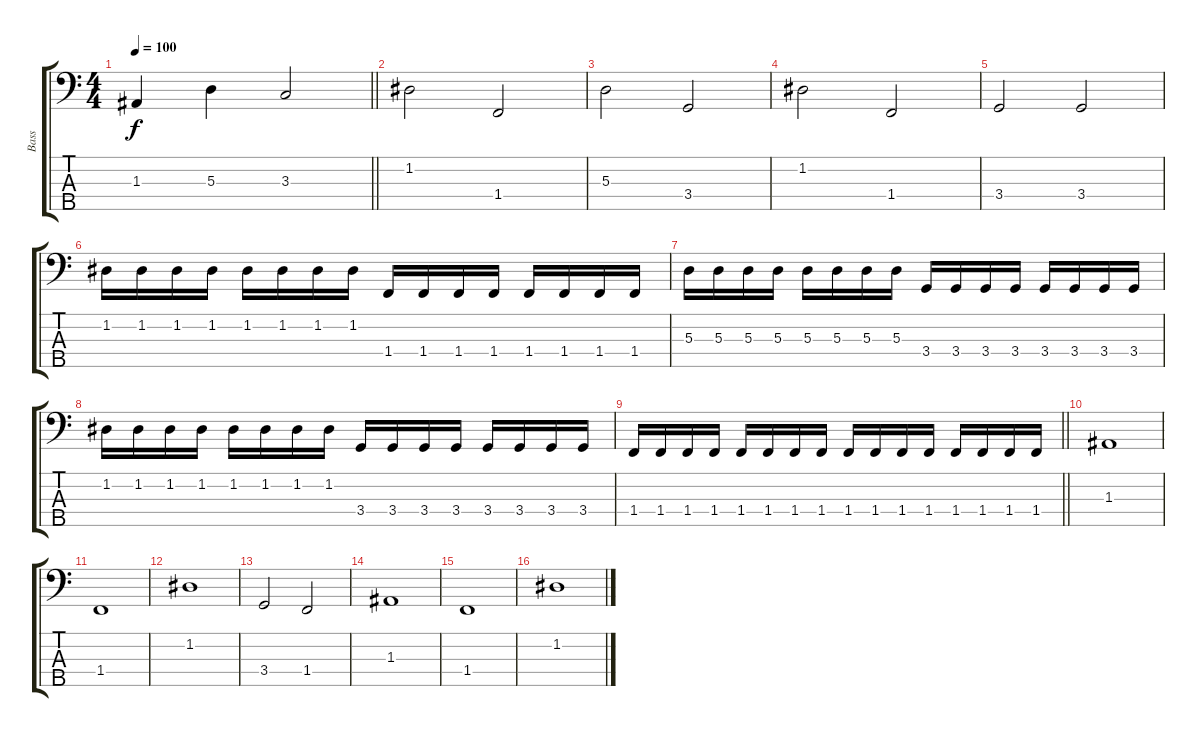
\track ("Bass" "Bass") {instrument electricbassfinger}
\staff {score tabs}
\tuning (G2 D2 A1 E1 B0) {hide}
\ts (4 4)
\tempo 100
\clef f4
\barLineRight lightlight
\ks c
1.3.4{dy f} 5.3.4 3.3.2 |
\section ("" "")
1.2.2 1.4.2 |
5.3.2 3.4.2 |
1.2.2 1.4.2 |
3.4.2 3.4.2 |
1.2.16 1.2.16 1.2.16 1.2.16 1.2.16 1.2.16 1.2.16 1.2.16 1.4.16 1.4.16 1.4.16 1.4.16 1.4.16 1.4.16 1.4.16 1.4.16 |
5.3.16 5.3.16 5.3.16 5.3.16 5.3.16 5.3.16 5.3.16 5.3.16 3.4.16 3.4.16 3.4.16 3.4.16 3.4.16 3.4.16 3.4.16 3.4.16 |
1.2.16 1.2.16 1.2.16 1.2.16 1.2.16 1.2.16 1.2.16 1.2.16 3.4.16 3.4.16 3.4.16 3.4.16 3.4.16 3.4.16 3.4.16 3.4.16 |
\barLineRight lightlight
1.4.16 1.4.16 1.4.16 1.4.16 1.4.16 1.4.16 1.4.16 1.4.16 1.4.16 1.4.16 1.4.16 1.4.16 1.4.16 1.4.16 1.4.16 1.4.16 |
\section ("" "")
1.3.1 |
1.4.1 |
1.2.1 |
3.4.2 1.4.2 |
1.3.1 |
1.4.1 |
1.2.1
